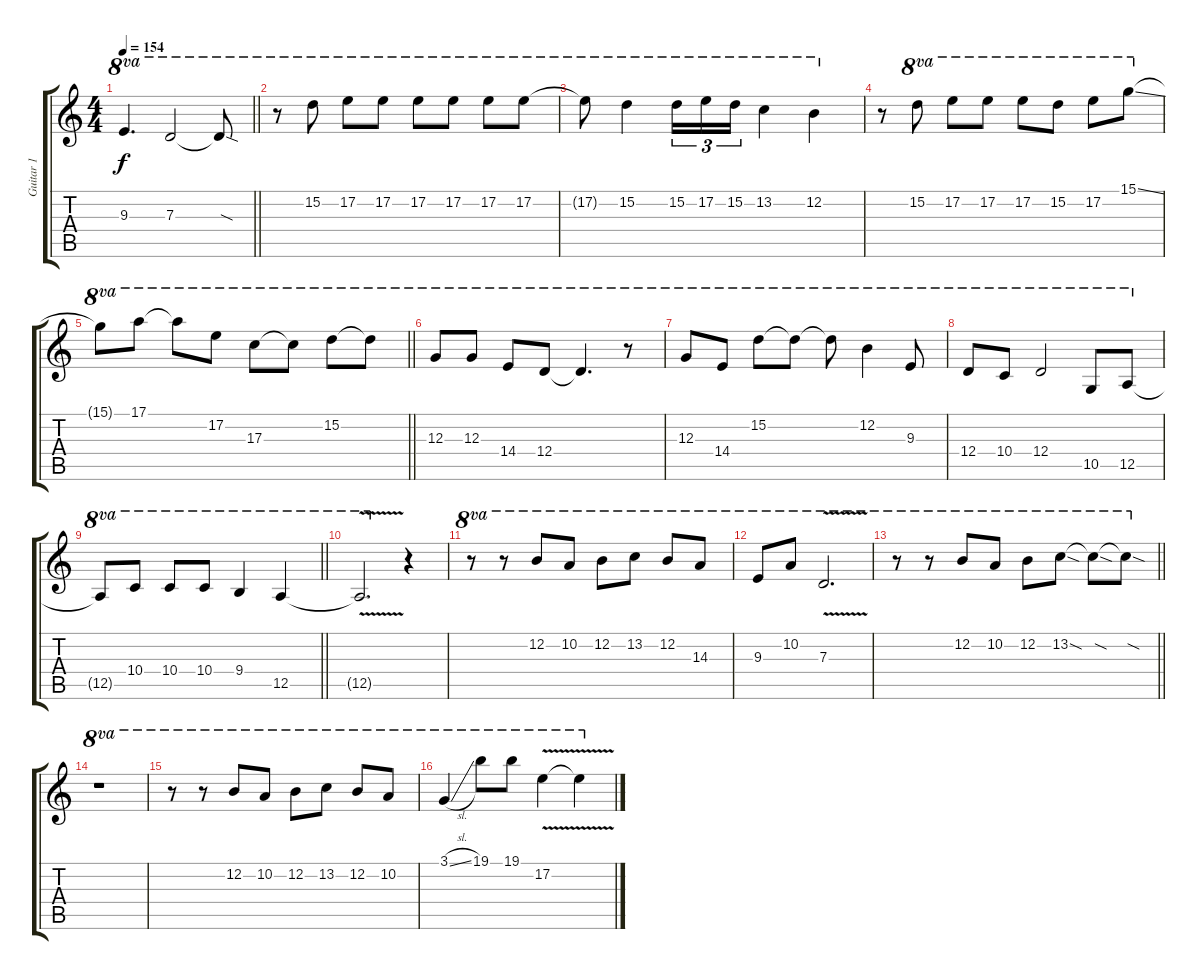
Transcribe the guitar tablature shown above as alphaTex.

\track ("Guitar 1" "Guitar 1") {instrument electricguitarclean}
\staff {score tabs}
\tuning (E4 B3 G3 D3 A2 E2) {hide}
\ts (4 4)
\tempo 154
\clef g2
\barLineRight lightlight
\ks c
9.3{t}.4{d ot 8va dy f} 7.3.2{ot 8va} 7.3{sod t}.8{ot 8va} |
r.8{ot 8va} 15.2.8{ot 8va} 17.2.8{ot 8va} 17.2.8{ot 8va} 17.2.8{ot 8va} 17.2.8{ot 8va} 17.2.8{ot 8va} 17.2.8{ot 8va} |
17.2{t}.8{ot 8va} 15.2.4{ot 8va} 15.2.16{tu (3 2) ot 8va} 17.2.16{tu (3 2) ot 8va} 15.2.16{tu (3 2) ot 8va} 13.2.4{ot 8va} 12.2.4{ot 8va} |
r.8 15.2.8{ot 8va} 17.2.8{ot 8va} 17.2.8{ot 8va} 17.2.8{ot 8va} 15.2.8{ot 8va} 17.2.8{ot 8va} 15.1{ss}.8{ot 8va} |
\barLineRight lightlight
15.1{t}.8{ot 8va} 17.1.8{ot 8va} 17.1{t}.8{ot 8va} 17.2.8{ot 8va} 17.3.8{ot 8va} 17.3{t}.8{ot 8va} 15.2.8{ot 8va} 15.2{t}.8{ot 8va} |
12.3.8{ot 8va} 12.3.8{ot 8va} 14.4.8{ot 8va} 12.4.8{ot 8va} 12.4{t}.4{d ot 8va} r.8{ot 8va} |
12.3.8{ot 8va} 14.4.8{ot 8va} 15.2.8{ot 8va} 15.2{t}.8{ot 8va} 15.2{t}.8{ot 8va} 12.2.4{ot 8va} 9.3.8{ot 8va} |
12.4.8{ot 8va} 10.4.8{ot 8va} 12.4.2{ot 8va} 10.5.8{ot 8va} 12.5.8{ot 8va} |
\barLineRight lightlight
12.5{t}.8{ot 8va} 10.4.8{ot 8va} 10.4.8{ot 8va} 10.4.8{ot 8va} 9.4.4{ot 8va} 12.5.4{ot 8va} |
12.5{v t}.2{d ot 8va} r.4 |
r.8{ot 8va} r.8{ot 8va} 12.2.8{ot 8va} 10.2.8{ot 8va} 12.2.8{ot 8va} 13.2.8{ot 8va} 12.2.8{ot 8va} 14.3.8{ot 8va} |
9.3.8{ot 8va} 10.2.8{ot 8va} 7.3{v}.2{d ot 8va} |
\barLineRight lightlight
r.8{ot 8va} r.8{ot 8va} 12.2.8{ot 8va} 10.2.8{ot 8va} 12.2.8{ot 8va} 13.2{sod}.8{ot 8va} 13.2{sod t}.8{ot 8va} 13.2{sod t}.8{ot 8va} |
r.1{ot 8va} |
r.8{ot 8va} r.8{ot 8va} 12.2.8{ot 8va} 10.2.8{ot 8va} 12.2.8{ot 8va} 13.2.8{ot 8va} 12.2.8{ot 8va} 10.2.8{ot 8va} |
3.1{sl}.4{ot 8va} 19.1.8{ot 8va} 19.1.8{ot 8va} 17.2{v}.4{ot 8va} 17.2{t}.4{ot 8va}
